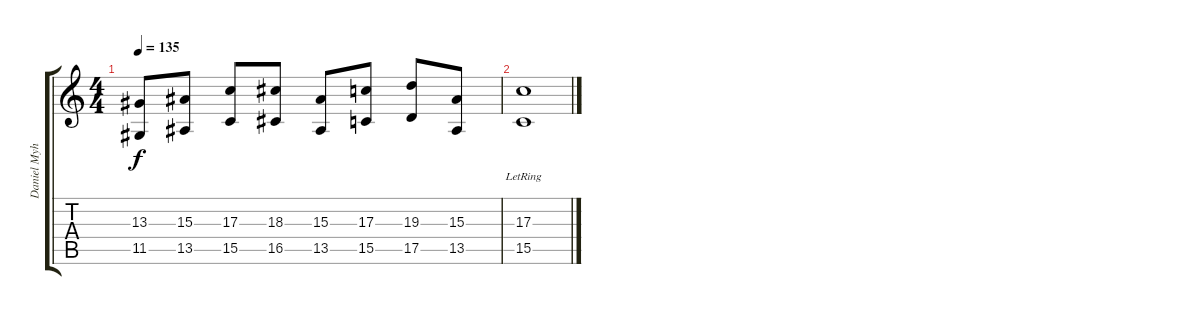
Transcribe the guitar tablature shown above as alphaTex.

\track ("Daniel Myhr" "Daniel Myh") {instrument stringensemble1}
\staff {score tabs}
\tuning (E4 B3 G3 D3 A2 E2) {hide}
\ts (4 4)
\tempo 135
\clef g2
\ks c
(13.3 11.5).8{dy f} (15.3 13.5).8 (17.3 15.5).8 (18.3 16.5).8 (15.3 13.5).8 (17.3 15.5).8 (19.3 17.5).8 (15.3 13.5).8 |
(17.3 15.5{lr}).1
